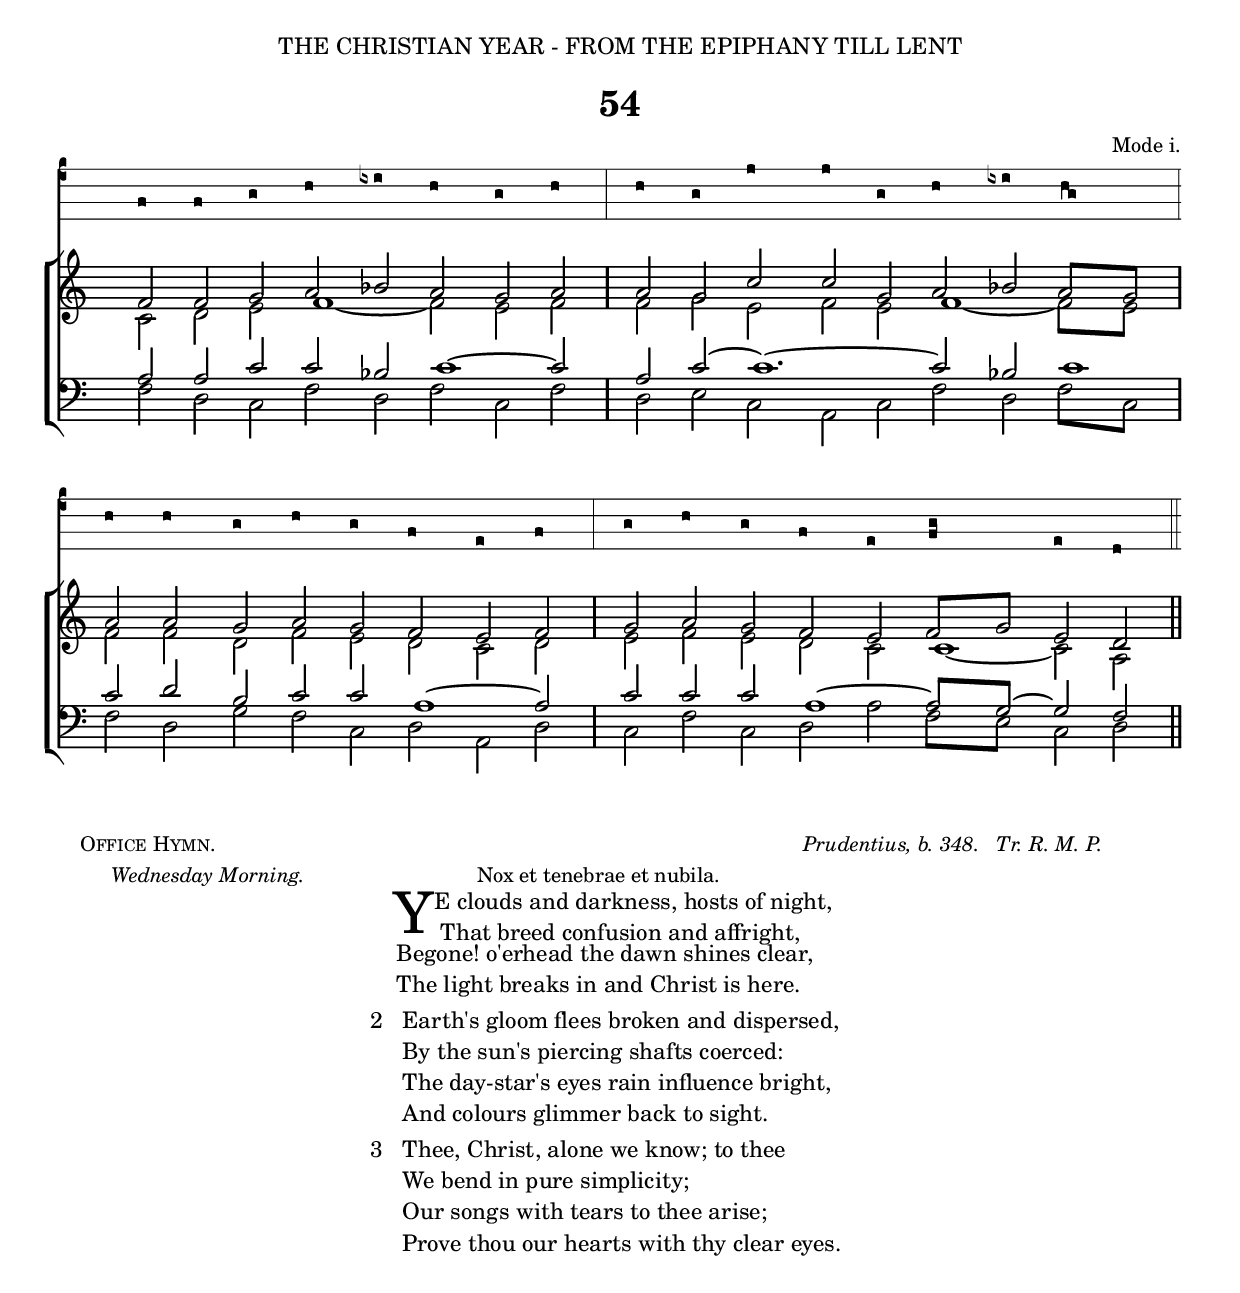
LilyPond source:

%%% 112 png
%%% Hymn 54 Ye clouds and darkness
%%% Version 1


\version "2.10"

\include "gregorian-init.ly"

\header {
  dedication = \markup { \center-align {  "THE CHRISTIAN YEAR - FROM THE EPIPHANY TILL LENT"
		\hspace #0.1 }}	
  title = "54"
  arranger = \markup { \small { "Mode i." }}
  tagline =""
}

%%%%%%%%%%%%%%%%%%%%%%%%%%%%%%% Macro Definitions

%% macro settings for stemless long note which is 2x duration of regular white note    
ln = {\once \override NoteHead #'duration-log = #0 
           \once \override Stem #'stencil = ##f
           \once \override NoteColumn #'force-hshift = #'0.4 }
	   
%% moves plainsong accidentals leftwards so that they show up more clearly
moveacci = \once \override Accidental #'extra-offset = #'(-0.2 . 0 )

%% suprresses printing of accidental
noacci = \once \override Accidental #'transparent = ##t

%%%%%%%%%%%%%%%%%%%%%%%%%%%%%% End of Macro Definitions

%%% plainsong voice

plainsong = \context VaticanaVoice  {  \relative c { 
	\clef "vaticana-do3"
	\set fontSize = #3
        \key c \major 
	
  f8 f8 g8 a8 \moveacci bes8 a8 g8 a8 \bar "|" 
      a8 g8 c8 c8 g8 a8 \moveacci bes!8 \[a8 \flexa g8 \] \bar "|" \break
  a8 a8 g8 a8 g8 f8 e8 f8 \bar "|" 
      g8 a8 g8 f8 e8 \[ f8 \pes g8 \] e8 d8 \bar "||"
}
}

%%% SATB voices

global = {
  \key c \major 
  \set Staff.midiInstrument = "church organ"
}

soprano = \relative c' {
	\autoBeamOff

  f8 f8 g8 a8 bes8 a8 g8 a8 \bar "|"
      a8 g8 c8 c8 g8 a8 bes!8 a8[ g8] \bar "|" 
  a8 a8 g8 a8 g8 f8 e8 f8 \bar "|" 
      g8 a8 g8 f8 e8 f8[ g8] e8 d8 \bar "||" 
}

alto = \relative c' {
	\autoBeamOff
	
  c8 d8 e8 \ln f4 ~ f8 e8 f8 \bar "|" 
      f8 g8 e8 f8 e8 \ln f4 ~ f8[ e8] \bar "|" 
  f8 f8 d8 f8 e8 d8 c8 d8 \bar "|" 
      e8 f8 e8 d8 c8 \ln c4 ~ c8 a8 \bar "||" 
}

tenor = \relative c { 
	\clef bass
	\autoBeamOff

  a'8 a8 c8 c8 bes8 \ln c4 ~ c8 \bar "|" 
      a8 
      %%% tweak ties to avoid collision with augmentation dot
      \override Tie #'extra-offset = #'(0.0 . 0.6)
      c8 ~ 
      \once \override Tie #'extra-offset = #'(0.0 . 0.3)
      \ln c4. ~ c8 bes!8 \ln c4 \bar "|" 
  c8 d8 \noacci b8 c8 c8 \ln a4 ~ a8 \bar "|" 
      c8 c8 c8 \ln a4 ~ a8[ g8] ~ g8 f8 \bar "||" 
}

bass = \relative c { 
	\clef bass
	\autoBeamOff
	
  f8 d8 c8 f8 d8 f8 c8 f8 \bar "|" 
      d8 e8 c8 a8 c8 f8 d8 f8[ c8] \bar "|" 
  f8 d8 g8 f8 c8 d8 a8 d8 \bar "|" 
      c8 f8 c8 d8 a'8 f8[ e8] c8 d8 \bar "||" 
}

#(ly:set-option 'point-and-click #f)

\book {

\paper {
 #(set-paper-size "a4")
%% annotate-spacing = ##t
 print-page-number = ##f
 ragged-last-bottom = ##t
 ragged-bottom = ##t
}

%%% Score block

\score {	
  <<
  \new VaticanaStaff {\plainsong }
  \new ChoirStaff <<
   \new Staff = "upper" <<
      \context Voice = sopranos {\voiceOne \global \soprano }
      \context Voice = altos {\voiceTwo \global \alto }
                      >> 
   \new Staff = "lower" <<
      \context Voice = tenors {\voiceOne \global \tenor }
      \context Voice = bass {\voiceTwo \global \bass }
	             >> 
		 >>  
  >>

\layout {
	
  ragged-right = ##f
  ragged-last = ##f
  \context { \Score timing = ##f }
  \context { \Score \override TimeSignature #'transparent = ##t }
  \context { \Score \remove "Mark_engraver" }
  \context { \Staff \consists "Mark_engraver" }
  
  % *** Needed to produce beamed minims - which are quavers in disguise
  \context { \Staff \override NoteHead #'duration-log = #1 }
  \context { \Staff \override Stem #'flag-style = #'no-flag }
  
  \context { \VaticanaStaff
           % *** Increases distance between lines of staff  
           \override StaffSymbol #'staff-space = #1.6            
           % *** Changes staff to black instead of default red
           \revert StaffSymbol #'color
           % *** Makes clef bigger       
           \override Clef #'font-size = #3
           % *** Would make ledger lines black, if there were any
           \revert LedgerLineSpanner #'color
           % *** Makes terminal barline visible 
           \override BarLine #'transparent = ##f 
  	   % *** Remove custos
	   \remove Custos_engraver
	   % needed for certain tweaks
	   \consists "Mark_engraver"
           }
 } 
 
} %%% score bracket 

%%% A separate score block to generate the midi minus the plainsong voice
%%% Since minims are quavers in disguise, tempo has to be set accordingly, tempo set to 2=80

\score {	
  \new ChoirStaff <<
   \new Staff = "upper" <<
      \context Voice = sopranos {\voiceOne \global \soprano }
      \context Voice = altos {\voiceTwo \global \alto }
                      >> 
   \new Staff = "lower" <<
      \context Voice = tenors {\voiceOne \global \tenor }
      \context Voice = bass {\voiceTwo \global \bass }
	             >> 
		 >>  

\midi { 
  \context { \Score tempoWholesPerMinute = #(ly:make-moment 80 8) }
       } 
}

%%% Lyric titles

\markup {
	\column {
	    \line { \small { \hspace #2 \smallCaps "Office Hymn." \hspace #56 \italic {"Prudentius, b. 348.   Tr. R. M. P."} } }  
	    \line { \small { \hspace #5 \italic "Wednesday Morning." \hspace #16 "Nox et tenebrae et nubila."} }
} }

%%% Main lyric block

\markup { \hspace #30 %%add space as necc. to center the column
          \column { %% super column of everything
	                 \column { %%verse 1 is a column of 2 lines  
	                  \line { \hspace #2.2 \column { \lower #2.4 \fontsize #8 "Y" }   %%Drop Cap goes here
				  \hspace #-1.2    %% adjust this if other letters are too far from Drop Cap
				  \column  { \raise #0.0 " E clouds and darkness, hosts of night,"
			                                 "  That breed confusion and affright,"} }  
	                  \line {  \hspace #2.5  %%adjust hspace until this line left edge is flush with Drop Cap
				   \lower  #1.56  %%adjust this until the line spacing looks right
				   \column {   
					   "Begone! o'erhead the dawn shines clear,"
					   "The light breaks in and Christ is here."
			  		}}
			           } %% finish stanza 1	
		        \hspace #1 
           		\line { "2  "
			   \column {	     
				   "Earth's gloom flees broken and dispersed,"
				   "By the sun's piercing shafts coerced:"
				   "The day-star's eyes rain influence bright,"
				   "And colours glimmer back to sight."
			}}
		  \hspace #1  % adds vertical spacing between verses  
           		\line { "3  "
			  \column {	     
				  "Thee, Christ, alone we know; to thee"
				  "We bend in pure simplicity;"
				  "Our songs with tears to thee arise;"
				  "Prove thou our hearts with thy clear eyes."
			}}
		}  
}	  
	

%%% fake score block to occupy space and force a pagebreak.  Can't think of a better way of doing this.
\score{
	{s4 }
\header { breakbefore = ##f piece = ##f opus = ##f tagline = ##f }
\layout{	
	\context { \Staff
		\remove Time_signature_engraver
		\remove Key_engraver
		\remove Clef_engraver
		\remove Staff_symbol_engraver
}}}

%%% second page
%%% continuation of  lyrics

\markup { \hspace #30   %%add space as necc. to center the column
          \column { 
		        \hspace #1 
           		\line {"4  "
			  \column {	     
				  "Though we be stained with blots within,"
				  "Thy quickening rays shall purge our sin;"
				  "Light of the Morning Star, thy grace"
				  "Shed on us from thy cloudless face."
                        }}
    		        \hspace #1 
           		\line {"5. "
			  \column {	     
				  "All laud to God the Father be,"
				  "All praise, eternal Son, to thee;"
				  "All glory, as is ever meet,"
				  "To God the holy Paraclete.     Amen."
     			}}
	  }
}% lyric markup bracket


%%% Amen score block	
\score {  
  <<
    <<
  \new VaticanaStaff <<
  \context VaticanaVoice = "plainsongamen"  {  \relative c { 	  
	\set Score.timing = ##f
	\override Staff.Clef #'#'font-size = #3
	\clef "vaticana-do3"
	\set fontSize = #3
	\override Staff.StaffSymbol #'staff-space = #1.6
	 
        \[ d8 \pes e8 \]  \[
	    \override NoteHead #'extra-offset = #'(0.0 . -0.1 ) d8 
            \override NoteHead #'extra-offset = #'(-0.38 . 0) \flexa  c8 \pes 
  \override NoteHead #'extra-offset = #'(0.0 . 0.0 ) d8 \] }}

                    >>
  
 \new Lyrics = "lyrics" { s1 }
 \new ChoirStaff
   <<
   \context Staff = upper \with {  fontSize = #-3  \override StaffSymbol #'staff-space = #(magstep -2) } 
                              << 
	\context Voice = "sopranos" { \relative c' { 
	                                              \clef treble \global
	                                              \voiceOne d8[ e8] d8[ c8 d8] \bar "||" }}
	\context Voice = "altos"    { \relative c' { 
	                                              \global
	                                              \voiceTwo a8[ c8] \ln a4 ~ a8  \bar "||" }}
	                      >>
	\context Staff = lower \with { fontSize = #-3  \override StaffSymbol #'staff-space = #(magstep -2) } 
	                      <<
	\context Voice = "tenors" { \relative c { 
		                                  \clef bass  \global
	                                          \voiceThree f8[ g8] f8[ e8 f8] \bar "||" }}
	\context Voice = "basses" { \relative c { 
	                                          \clef bass  \global
						  \voiceFour d8[ c8] d8[ a8 d,8] \bar "||" }}
			        >> 
   >>
  \context Lyrics = "lyrics" \lyricsto "altos" { \override LyricText #'font-size = #-1  A -- _ men. }
  >>
>>

\header { breakbefore = ##f piece = " " opus = " " }

\layout {
     indent = 13\cm
     raggedright = ##t
     packed = ##f
     \context { \Score \override TimeSignature #'transparent = ##t }
     \context { \Score \override SeparationItem #'padding = #2 }
     \context { \Staff \override VerticalAxisGroup #'minimum-Y-extent = #'( -5 . 4) }
     \context { \Score \remove "Bar_number_engraver"
		timing = ##f 
              }
     \context { \Staff \override NoteHead #'duration-log = #1 }
     \context { \Staff \override Stem #'flag-style = #'no-flag }
     \context { \VaticanaStaff %%customize vaticana staff context 
	          \revert StaffSymbol #'color
		  \revert LedgerLineSpanner #'color
		  \override BarLine #'transparent = ##f 
		  \remove Custos_engraver
 	} 
} 

}

%%% Separate Score block for Amen midi
%%% Score comprises 1/8 notes masquerading as 1/2 notes, so tempo has to be adjusted accordingly, tempo set to 2=80

\score {  
 \new ChoirStaff
   <<
   \context Staff = upper \with {  fontSize = #-3  \override StaffSymbol #'staff-space = #(magstep -2) } 
                              << 
	\context Voice = "sopranos" { \relative c' { 
	                                              \clef treble \global
	                                              \voiceOne d8[ e8] d8[ c8 d8] \bar "||" }}
	\context Voice = "altos"    { \relative c' { 
	                                              \global
	                                              \voiceTwo a8[ c8] \ln a4 ~ a8  \bar "||" }}
	                      >>
	\context Staff = lower \with { fontSize = #-3  \override StaffSymbol #'staff-space = #(magstep -2) } 
	                      <<
	\context Voice = "tenors" { \relative c { 
		                                  \clef bass  \global
	                                          \voiceThree f8[ g8] f8[ e8 f8] \bar "||" }}
	\context Voice = "basses" { \relative c { 
	                                          \clef bass  \global
						  \voiceFour d8[ c8] d8[ a8 d,8] \bar "||" }}
			        >> 
   >>

\midi {  
   \context {
       \Score 
       tempoWholesPerMinute = #(ly:make-moment 80 8)
            }
       }  
}

} %% book bracket